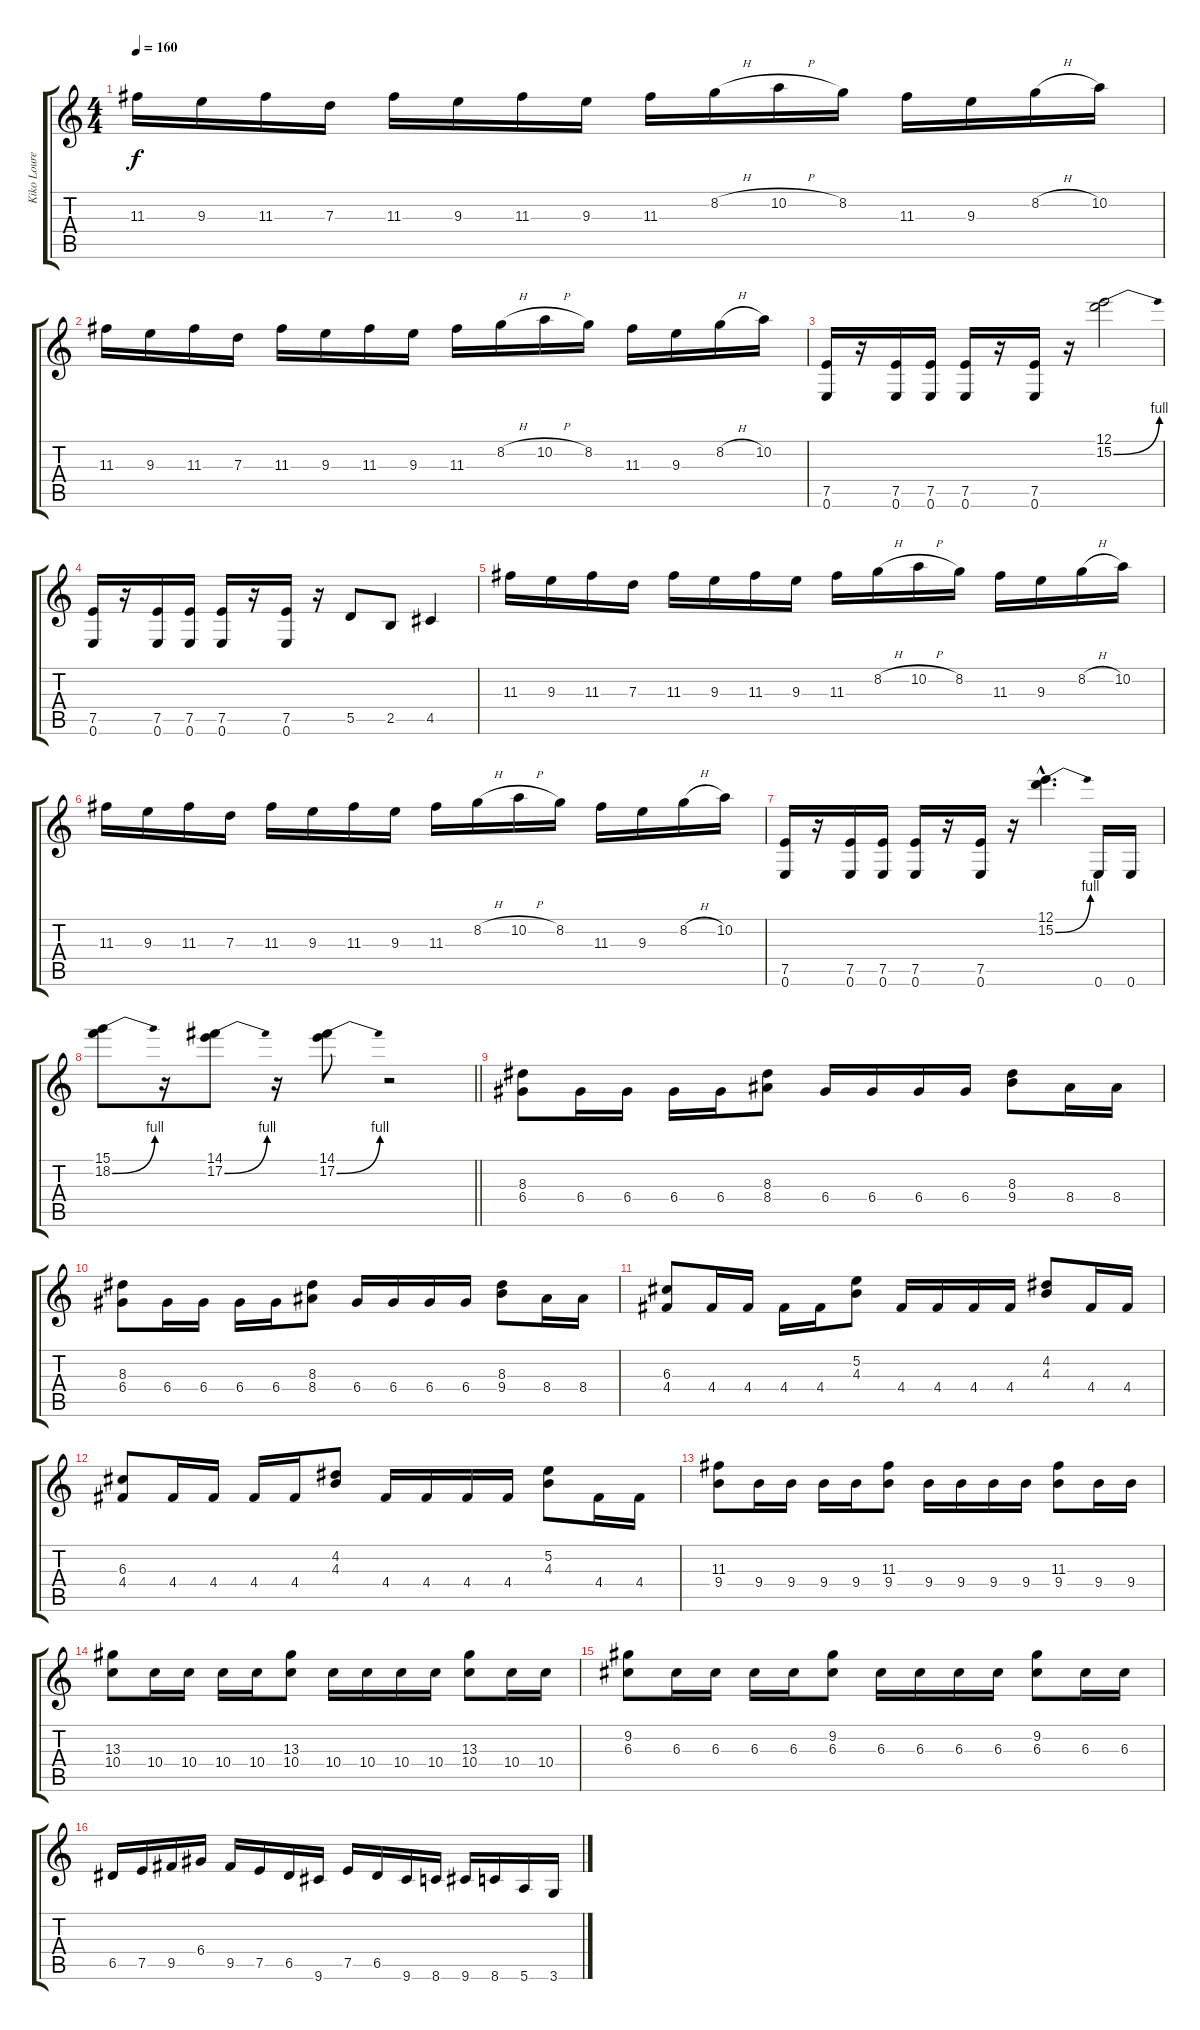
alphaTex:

\track ("Kiko Loureiro" "Kiko Loure") {instrument distortionguitar}
\staff {score tabs}
\tuning (E4 B3 G3 D3 A2 E2) {hide}
\ts (4 4)
\tempo 160
\clef g2
\ks c
11.3.16{dy f} 9.3.16 11.3.16 7.3.16 11.3.16 9.3.16 11.3.16 9.3.16 11.3.16 8.2{h}.16 10.2{h}.16 8.2.16 11.3.16 9.3.16 8.2{h}.16 10.2.16 |
11.3.16 9.3.16 11.3.16 7.3.16 11.3.16 9.3.16 11.3.16 9.3.16 11.3.16 8.2{h}.16 10.2{h}.16 8.2.16 11.3.16 9.3.16 8.2{h}.16 10.2.16 |
(7.5 0.6).16 r.16 (7.5 0.6).16 (7.5 0.6).16 (7.5 0.6).16 r.16 (7.5 0.6).16 r.16 (12.1 15.2{be (bend 0 0 60 4)}).2 |
(7.5 0.6).16 r.16 (7.5 0.6).16 (7.5 0.6).16 (7.5 0.6).16 r.16 (7.5 0.6).16 r.16 5.5.8 2.5.8 4.5.4 |
11.3.16 9.3.16 11.3.16 7.3.16 11.3.16 9.3.16 11.3.16 9.3.16 11.3.16 8.2{h}.16 10.2{h}.16 8.2.16 11.3.16 9.3.16 8.2{h}.16 10.2.16 |
11.3.16 9.3.16 11.3.16 7.3.16 11.3.16 9.3.16 11.3.16 9.3.16 11.3.16 8.2{h}.16 10.2{h}.16 8.2.16 11.3.16 9.3.16 8.2{h}.16 10.2.16 |
(7.5 0.6).16 r.16 (7.5 0.6).16 (7.5 0.6).16 (7.5 0.6).16 r.16 (7.5 0.6).16 r.16 (12.1{hac} 15.2{be (bend 0 0 60 4) hac}).4{d} 0.6.16 0.6.16 |
\barLineRight lightlight
(15.1 18.2{be (bend 0 0 60 4)}).8 r.16 (14.1 17.2{be (bend 0 0 60 4)}).8 r.16 (14.1 17.2{be (bend 0 0 60 4)}).8 r.2 |
(8.3 6.4).8 6.4.16 6.4.16 6.4.16 6.4.16 (8.3 8.4).8 6.4.16 6.4.16 6.4.16 6.4.16 (8.3 9.4).8 8.4.16 8.4.16 |
(8.3 6.4).8 6.4.16 6.4.16 6.4.16 6.4.16 (8.3 8.4).8 6.4.16 6.4.16 6.4.16 6.4.16 (8.3 9.4).8 8.4.16 8.4.16 |
(6.3 4.4).8 4.4.16 4.4.16 4.4.16 4.4.16 (5.2 4.3).8 4.4.16 4.4.16 4.4.16 4.4.16 (4.2 4.3).8 4.4.16 4.4.16 |
(6.3 4.4).8 4.4.16 4.4.16 4.4.16 4.4.16 (4.2 4.3).8 4.4.16 4.4.16 4.4.16 4.4.16 (5.2 4.3).8 4.4.16 4.4.16 |
(11.3 9.4).8 9.4.16 9.4.16 9.4.16 9.4.16 (11.3 9.4).8 9.4.16 9.4.16 9.4.16 9.4.16 (11.3 9.4).8 9.4.16 9.4.16 |
(13.3 10.4).8 10.4.16 10.4.16 10.4.16 10.4.16 (13.3 10.4).8 10.4.16 10.4.16 10.4.16 10.4.16 (13.3 10.4).8 10.4.16 10.4.16 |
(9.2 6.3).8 6.3.16 6.3.16 6.3.16 6.3.16 (9.2 6.3).8 6.3.16 6.3.16 6.3.16 6.3.16 (9.2 6.3).8 6.3.16 6.3.16 |
6.5.16 7.5.16 9.5.16 6.4.16 9.5.16 7.5.16 6.5.16 9.6.16 7.5.16 6.5.16 9.6.16 8.6.16 9.6.16 8.6.16 5.6.16 3.6.16
